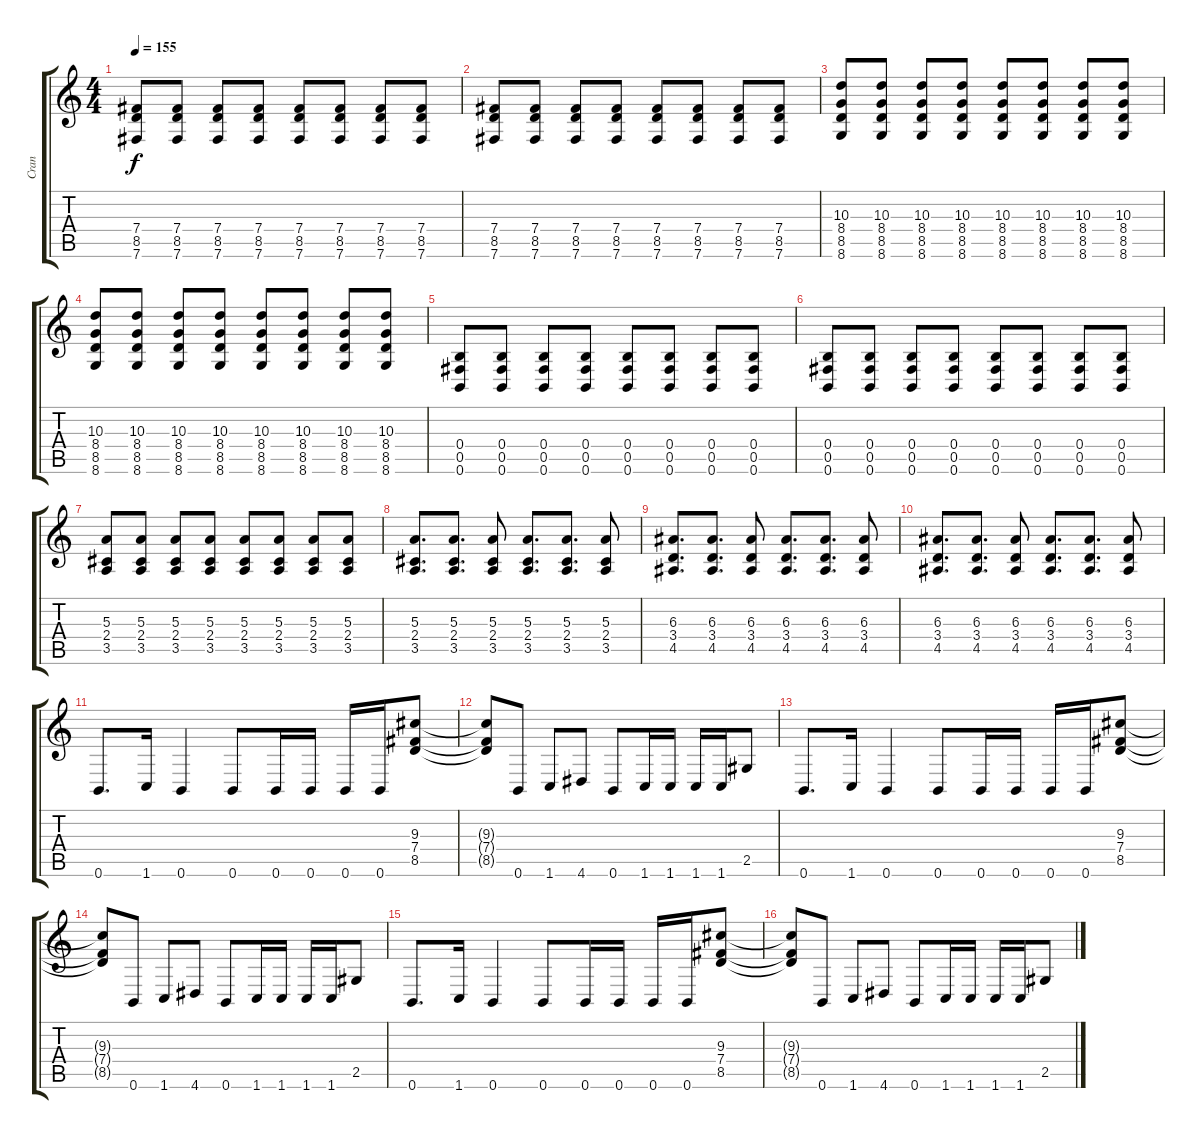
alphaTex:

\track ("Cran" "Cran") {instrument distortionguitar}
\staff {score tabs}
\tuning (Db4 Ab3 E3 B2 Gb2 B1) {hide}
\ts (4 4)
\tempo 155
\clef g2
\ks c
(7.4 8.5 7.6).8{dy f} (7.4 8.5 7.6).8 (7.4 8.5 7.6).8 (7.4 8.5 7.6).8 (7.4 8.5 7.6).8 (7.4 8.5 7.6).8 (7.4 8.5 7.6).8 (7.4 8.5 7.6).8 |
(7.4 8.5 7.6).8 (7.4 8.5 7.6).8 (7.4 8.5 7.6).8 (7.4 8.5 7.6).8 (7.4 8.5 7.6).8 (7.4 8.5 7.6).8 (7.4 8.5 7.6).8 (7.4 8.5 7.6).8 |
(10.3 8.4 8.5 8.6).8 (10.3 8.4 8.5 8.6).8 (10.3 8.4 8.5 8.6).8 (10.3 8.4 8.5 8.6).8 (10.3 8.4 8.5 8.6).8 (10.3 8.4 8.5 8.6).8 (10.3 8.4 8.5 8.6).8 (10.3 8.4 8.5 8.6).8 |
(10.3 8.4 8.5 8.6).8 (10.3 8.4 8.5 8.6).8 (10.3 8.4 8.5 8.6).8 (10.3 8.4 8.5 8.6).8 (10.3 8.4 8.5 8.6).8 (10.3 8.4 8.5 8.6).8 (10.3 8.4 8.5 8.6).8 (10.3 8.4 8.5 8.6).8 |
(0.4 0.5 0.6).8 (0.4 0.5 0.6).8 (0.4 0.5 0.6).8 (0.4 0.5 0.6).8 (0.4 0.5 0.6).8 (0.4 0.5 0.6).8 (0.4 0.5 0.6).8 (0.4 0.5 0.6).8 |
(0.4 0.5 0.6).8 (0.4 0.5 0.6).8 (0.4 0.5 0.6).8 (0.4 0.5 0.6).8 (0.4 0.5 0.6).8 (0.4 0.5 0.6).8 (0.4 0.5 0.6).8 (0.4 0.5 0.6).8 |
(5.3 2.4 3.5).8 (5.3 2.4 3.5).8 (5.3 2.4 3.5).8 (5.3 2.4 3.5).8 (5.3 2.4 3.5).8 (5.3 2.4 3.5).8 (5.3 2.4 3.5).8 (5.3 2.4 3.5).8 |
(5.3 2.4 3.5).8{d} (5.3 2.4 3.5).8{d} (5.3 2.4 3.5).8 (5.3 2.4 3.5).8{d} (5.3 2.4 3.5).8{d} (5.3 2.4 3.5).8 |
(6.3 3.4 4.5).8{d} (6.3 3.4 4.5).8{d} (6.3 3.4 4.5).8 (6.3 3.4 4.5).8{d} (6.3 3.4 4.5).8{d} (6.3 3.4 4.5).8 |
(6.3 3.4 4.5).8{d} (6.3 3.4 4.5).8{d} (6.3 3.4 4.5).8 (6.3 3.4 4.5).8{d} (6.3 3.4 4.5).8{d} (6.3 3.4 4.5).8 |
0.6.8{d} 1.6.16 0.6.4 0.6.8 0.6.16 0.6.16 0.6.16 0.6.16 (9.3 7.4 8.5).8 |
(9.3{t} 7.4{t} 8.5{t}).8 0.6.8 1.6.8 4.6.8 0.6.8 1.6.16 1.6.16 1.6.16 1.6.16 2.5.8 |
0.6.8{d} 1.6.16 0.6.4 0.6.8 0.6.16 0.6.16 0.6.16 0.6.16 (9.3 7.4 8.5).8 |
(9.3{t} 7.4{t} 8.5{t}).8 0.6.8 1.6.8 4.6.8 0.6.8 1.6.16 1.6.16 1.6.16 1.6.16 2.5.8 |
0.6.8{d} 1.6.16 0.6.4 0.6.8 0.6.16 0.6.16 0.6.16 0.6.16 (9.3 7.4 8.5).8 |
(9.3{t} 7.4{t} 8.5{t}).8 0.6.8 1.6.8 4.6.8 0.6.8 1.6.16 1.6.16 1.6.16 1.6.16 2.5.8
